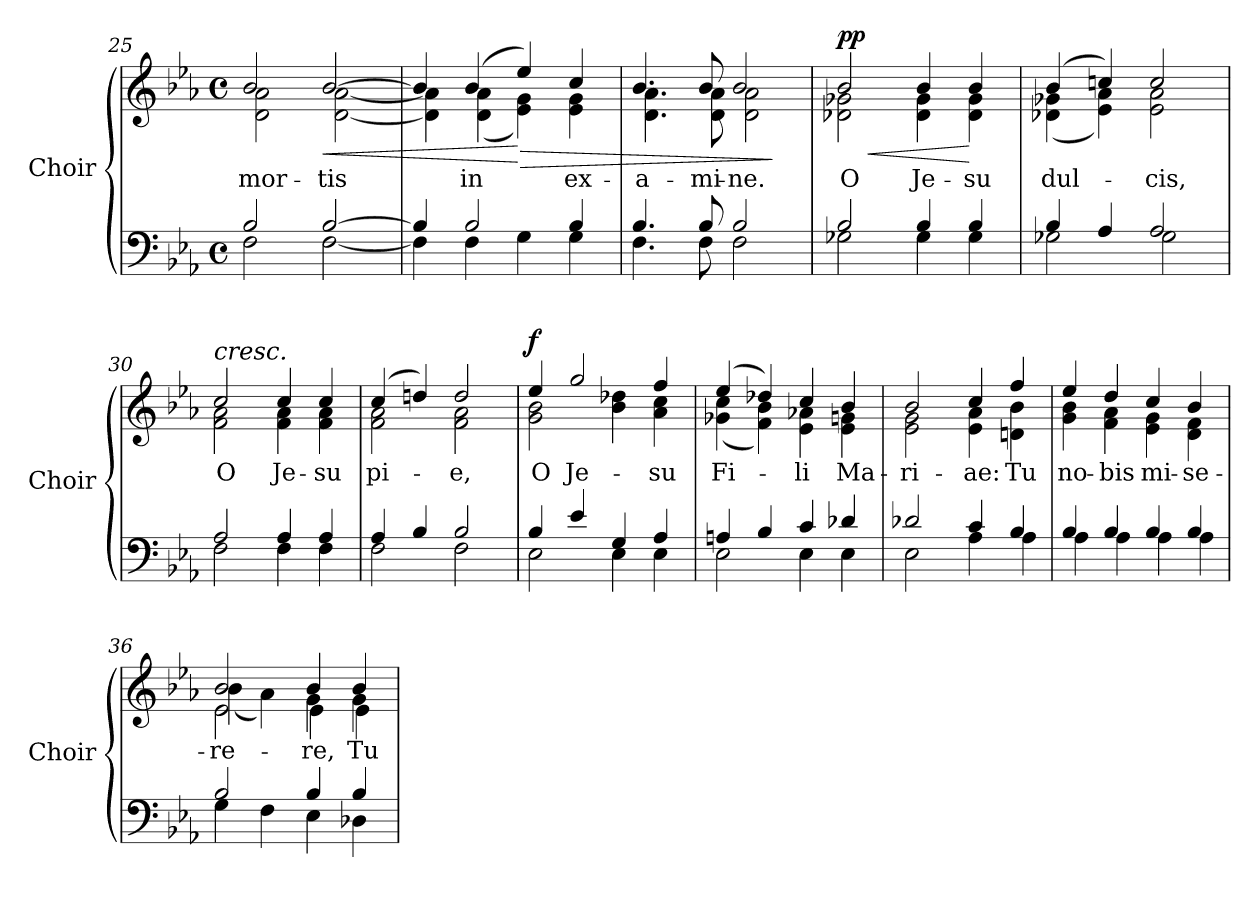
**kern	**kern	**text	**dynam
*part1	*part1	*part1	*part1
*staff2	*staff1	*staff1	*staff1/2
*I"Choir	*	*	*
*I'Choir	*	*	*
!!LO:PB:g=z
*clefF4	*clefG2	*	*
*k[b-e-a-]	*k[b-e-a-]	*	*
*E-:	*E-:	*	*
*M4/4	*M4/4	*	*
*met(c)	*met(c)	*	*
=25	=25	=25	=25
*^	*	*	*
!	!	!	!LO:LY:b:color=#000000	!
*	*	*^	*	*
2B-i/	2Fi\	2b-i/	2di\ 2a-i	mor-	.
!	!	!	!	!LO:LY:b:color=#000000	!LO:HP:b
[2B-i/	[2Fi\	[2b-i/	[2di\ [2a-i	-tis	<
=26	=26	=26	=26	=26	=26
4B-i/]	4Fi\]	4b-i/]	4di\] 4a-i]	.	.
!	!	!	!	!LO:LY:b:color=#000000	!
2B-i/	4Fi\	(4b-i/	(4di\ 4a-i	in	.
!	!	!	!	!	!LO:HP:n=1:b
.	4Gi\	4ee-i/)	4e-i\ 4gi)	.	[ >
!	!	!	!	!LO:LY:b:color=#000000	!
4B-i/	4Gi\	4cci/	4e-i\ 4gi	ex-	.
=27	=27	=27	=27	=27	=27
!	!	!	!	!LO:LY:b:color=#000000	!
4.B-i/	4.Fi\	4.b-i/	4.di\ 4.a-i	-a-	.
!	!	!	!	!LO:LY:b:color=#000000	!
8B-i/	8Fi\	8b-i/	8di\ 8a-i	-mi-	.
!	!	!	!	!LO:LY:b:color=#000000	!
2B-i/	2Fi\	2b-i/	2di\ 2a-i	-ne.	.
*v	*v	*	*	*	*
*	*v	*v	*	*
.	.	.	]
=28	=28	=28	=28
*^	*	*	*
!	!	!	!LO:LY:b:color=#000000	!LO:HP:b
*	*	*^	*	*
2B-i/	2G-Xi\	2b-i/	2d-Xi\ 2g-Xi	O	< pp
!	!	!	!	!LO:LY:b:color=#000000	!
4B-i/	4G-i\	4b-i/	4d-i\ 4g-i	Je-	.
!	!	!	!	!LO:LY:b:color=#000000	!
4B-i/	4G-i\	4b-i/	4d-i\ 4g-i	-su	[
=29	=29	=29	=29	=29	=29
!	!	!	!	!LO:LY:b:color=#000000	!
4B-i/	2G-Xi\	(4b-i/	(4d-Xi\ 4g-Xi	dul-	.
4A-i/	.	4ccni/)	4e-i\ 4a-i)	.	.
!	!	!	!	!LO:LY:b:color=#000000	!
2A-i/	2G-i\	2cci/	2e-i\ 2a-i	-cis,	.
=30	=30	=30	=30	=30	=30
!	!	!LO:TX:a:i:t=cresc.	!	!	!
!	!	!	!	!LO:LY:b:color=#000000	!
2A-i/	2Fi\	2cci/	2fi\ 2a-i	O	.
!	!	!	!	!LO:LY:b:color=#000000	!
4A-i/	4Fi\	4cci/	4fi\ 4a-i	Je-	.
!	!	!	!	!LO:LY:b:color=#000000	!
4A-i/	4Fi\	4cci/	4fi\ 4a-i	-su	.
=31	=31	=31	=31	=31	=31
!	!	!	!	!LO:LY:b:color=#000000	!
4A-i/	2Fi\	(4cci/	2fi\ 2a-i	pi-	.
4B-i/	.	4ddni/)	.	.	.
!	!	!	!	!LO:LY:b:color=#000000	!
2B-i/	2Fi\	2ddi/	2fi\ 2a-i	-e,	.
!!LO:LB:g=z	!!
=32	=32	=32	=32	=32	=32
!	!	!	!	!LO:LY:b:color=#000000	!
4B-i/	2E-i\	4ee-i/	2gi\ 2b-i	O	f
!	!	!	!	!LO:LY:b:color=#000000	!
4e-i/	.	2ggi/	.	Je-	.
4Gi/	4E-i\	.	4b-i\ 4dd-Xi	.	.
!	!	!	!	!LO:LY:b:color=#000000	!
4A-i/	4E-i\	4ffi/	4a-i\ 4cci	-su	.
=33	=33	=33	=33	=33	=33
!	!	!	!	!LO:LY:b:color=#000000	!
4Ani/	2E-i\	(4ee-i/	(4g-Xi\ 4cci	Fi-	.
4B-i/	.	4dd-Xi/)	4fi\ 4b-i)	.	.
!	!	!	!	!LO:LY:b:color=#000000	!
4ci/	4E-i\	4cci/	4e-i\ 4a-Xi	-li	.
!	!	!	!	!LO:LY:b:color=#000000	!
4d-Xi/	4E-i\	4b-i/	4e-i\ 4gni	Ma-	.
=34	=34	=34	=34	=34	=34
!	!	!	!	!LO:LY:b:color=#000000	!
2d-Xi/	2E-i\	2b-i/	2e-i\ 2gi	-ri-	.
!	!	!	!	!LO:LY:b:color=#000000	!
4ci/	4A-i\	4cci/	4e-i\ 4a-i	-ae:	.
!	!	!	!	!LO:LY:b:color=#000000	!
4B-i/	4A-i\	4ffi/	4dni\ 4b-i	Tu	.
=35	=35	=35	=35	=35	=35
!	!	!	!	!LO:LY:b:color=#000000	!
4B-i/	4A-i\	4ee-i/	4gi\ 4b-i	no-	.
!	!	!	!	!LO:LY:b:color=#000000	!
4B-i/	4A-i\	4ddi/	4fi\ 4a-i	-bis	.
!	!	!	!	!LO:LY:b:color=#000000	!
4B-i/	4A-i\	4cci/	4e-i\ 4gi	mi-	.
!	!	!	!	!LO:LY:b:color=#000000	!
4B-i/	4A-i\	4b-i/	4di\ 4fi	-se-	.
*	*	*v	*v	*	*
=36	=36	=36	=36	=36
*	*	*^	*	*
!	!	!	!	!LO:LY:b:color=#000000	!
*	*	*	*^	*	*
2B-i/	4Gi\	2b-i/	(4b-i\	2e-i\	-re-	.
.	4Fi\	.	4a-i\)	.	.	.
!	!	!	!	!	!LO:LY:b:color=#000000	!
4B-i/	4E-i\	4b-i/	4gi\	4e-i\	-re,	.
!	!	!	!	!	!LO:LY:b:color=#000000	!
4B-i/	4D-Xi\	4b-i/	4gi\	4e-i\	Tu	.
*v	*v	*	*	*	*	*
*	*v	*v	*v	*	*
=	=	=	=
*-	*-	*-	*-
